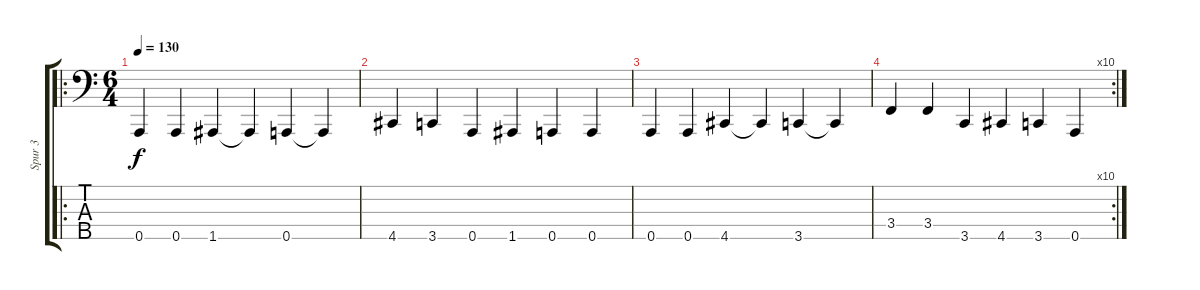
\track ("Spur 3" "Spur 3") {instrument electricbassfinger}
\staff {score tabs}
\tuning (F2 C2 G1 D1 A0) {hide}
\ro
\ts (6 4)
\tempo 130
\clef f4
\ks c
0.5.4{dy f} 0.5.4 1.5.4 1.5{t}.4 0.5.4 0.5{t}.4 |
4.5.4 3.5.4 0.5.4 1.5.4 0.5.4 0.5.4 |
0.5.4 0.5.4 4.5.4 4.5{t}.4 3.5.4 3.5{t}.4 |
\rc 10
3.4.4 3.4.4 3.5.4 4.5.4 3.5.4 0.5.4
